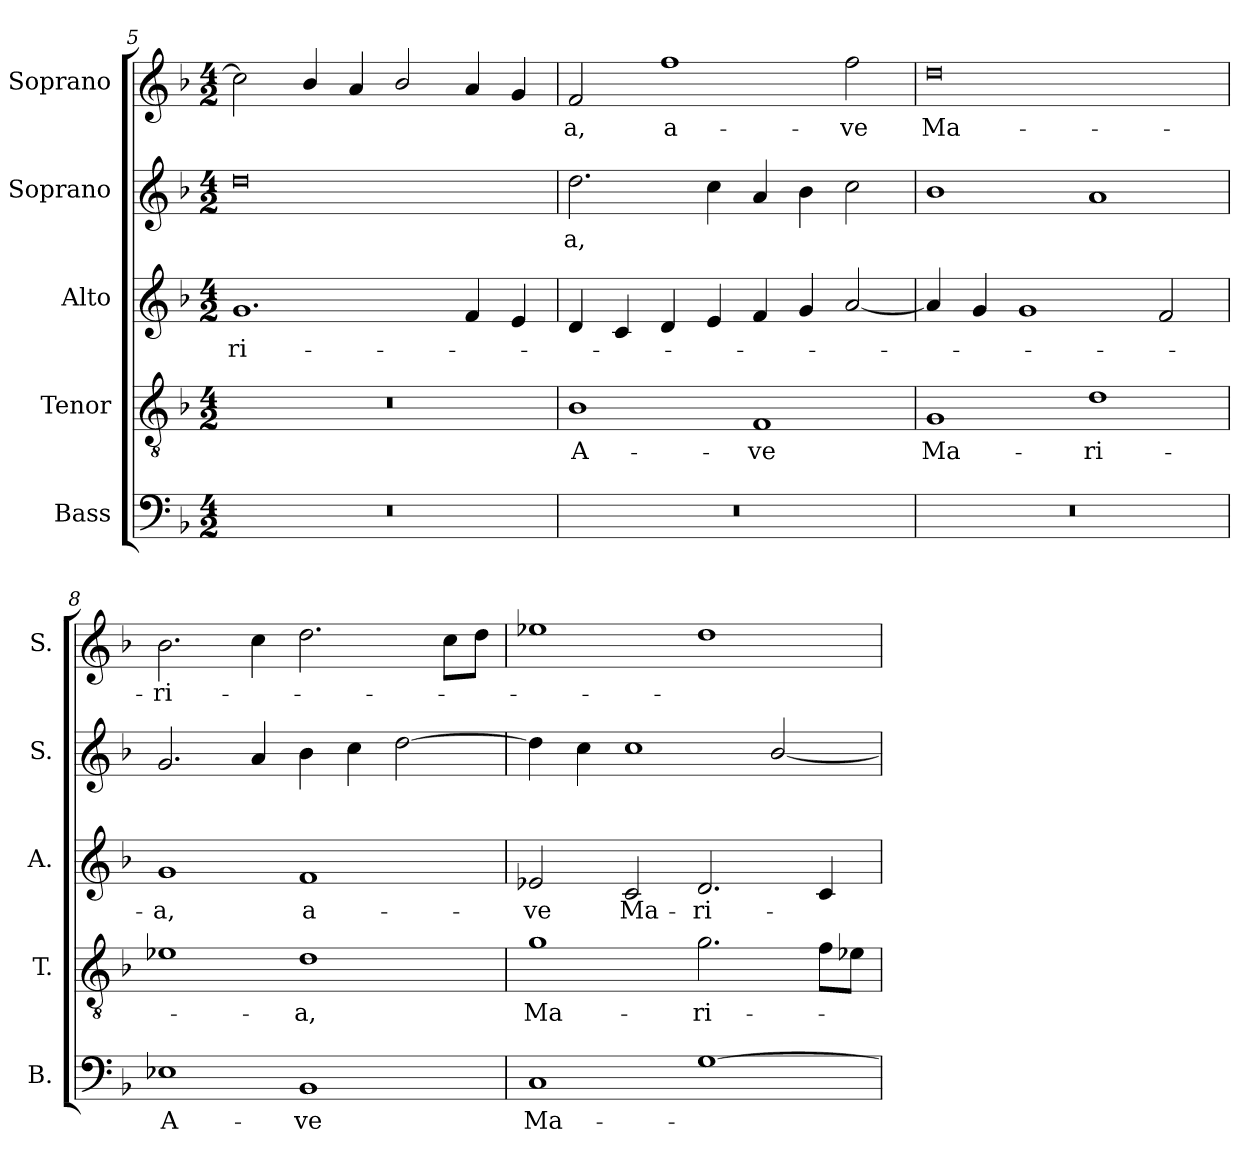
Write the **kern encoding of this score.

**kern	**text	**kern	**text	**kern	**text	**kern	**text	**kern	**text
*part5	*part5	*part4	*part4	*part3	*part3	*part2	*part2	*part1	*part1
*staff5	*staff5	*staff4	*staff4	*staff3	*staff3	*staff2	*staff2	*staff1	*staff1
*I"Bass	*	*I"Tenor	*	*I"Alto	*	*I"Soprano	*	*I"Soprano	*
*I'B.	*	*I'T.	*	*I'A.	*	*I'S.	*	*I'S.	*
*clefF4	*	*clefGv2	*	*clefG2	*	*clefG2	*	*clefG2	*
*	*	*ITrd7c12	*	*	*	*	*	*	*
*k[b-]	*	*k[b-]	*	*k[b-]	*	*k[b-]	*	*k[b-]	*
*F:	*	*F:	*	*F:	*	*F:	*	*F:	*
*M4/2	*	*M4/2	*	*M4/2	*	*M4/2	*	*M4/2	*
=5	=5	=5	=5	=5	=5	=5	=5	=5	=5
!LO:N:vis=1	!	!LO:N:vis=1	!	!	!	!	!	!	!
!	!	!	!	!	!LO:LY:b:color=#000000	!	!	!	!
0r	.	0r	.	1.gi	-ri-	0ddi	.	2cci\]	.
.	.	.	.	.	.	.	.	4b-i/	.
.	.	.	.	.	.	.	.	4ai/	.
.	.	.	.	.	.	.	.	2b-i/	.
.	.	.	.	4fi/	.	.	.	4ai/	.
.	.	.	.	4ei/	.	.	.	4gi/	.
=6	=6	=6	=6	=6	=6	=6	=6	=6	=6
!LO:N:vis=1	!	!	!	!	!	!	!	!	!
!	!	!	!LO:LY:b:color=#000000	!	!	!	!	!	!
!	!	!	!	!	!	!	!LO:LY:b:color=#000000	!	!
!	!	!	!	!	!	!	!	!	!LO:LY:b:color=#000000
0r	.	1BB-i	A-	4di/	.	2.ddi\	-a,	2fi/	-a,
.	.	.	.	4ci/	.	.	.	.	.
!	!	!	!	!	!	!	!	!	!LO:LY:b:color=#000000
.	.	.	.	4di/	.	.	.	1ffi	a-
.	.	.	.	4ei/	.	4cci\	.	.	.
!	!	!	!LO:LY:b:color=#000000	!	!	!	!	!	!
.	.	1FFi	-ve	4fi/	.	4ai/	.	.	.
.	.	.	.	4gi/	.	4b-i\	.	.	.
!	!	!	!	!	!	!	!	!	!LO:LY:b:color=#000000
.	.	.	.	[2ai/	.	2cci\	.	2ffi\	-ve
!!LO:LB:g=z
=7	=7	=7	=7	=7	=7	=7	=7	=7	=7
!LO:N:vis=1	!	!	!	!	!	!	!	!	!
!	!	!	!LO:LY:b:color=#000000	!	!	!	!	!	!
!	!	!	!	!	!	!	!	!	!LO:LY:b:color=#000000
0r	.	1GGi	Ma-	4ai/]	.	1b-i	.	0ddi	Ma-
.	.	.	.	4gi/	.	.	.	.	.
.	.	.	.	1gi	.	.	.	.	.
!	!	!	!LO:LY:b:color=#000000	!	!	!	!	!	!
.	.	1Di	-ri-	.	.	1ai	.	.	.
.	.	.	.	2fi/	.	.	.	.	.
=8	=8	=8	=8	=8	=8	=8	=8	=8	=8
!	!LO:LY:b:color=#000000	!	!	!	!	!	!	!	!
!	!	!	!	!	!LO:LY:b:color=#000000	!	!	!	!
!	!	!	!	!	!	!	!	!	!LO:LY:b:color=#000000
1E-Xi	A-	1E-Xi	.	1gi	-a,	2.gi/	.	2.b-i\	-ri-
.	.	.	.	.	.	4ai/	.	4cci\	.
!	!LO:LY:b:color=#000000	!	!	!	!	!	!	!	!
!	!	!	!LO:LY:b:color=#000000	!	!	!	!	!	!
!	!	!	!	!	!LO:LY:b:color=#000000	!	!	!	!
1BB-i	-ve	1Di	-a,	1fi	a-	4b-i\	.	2.ddi\	.
.	.	.	.	.	.	4cci\	.	.	.
.	.	.	.	.	.	[2ddi\	.	.	.
.	.	.	.	.	.	.	.	8cci\L	.
.	.	.	.	.	.	.	.	8ddi\J	.
=9	=9	=9	=9	=9	=9	=9	=9	=9	=9
!	!LO:LY:b:color=#000000	!	!	!	!	!	!	!	!
!	!	!	!LO:LY:b:color=#000000	!	!	!	!	!	!
!	!	!	!	!	!LO:LY:b:color=#000000	!	!	!	!
1Ci	Ma-	1Gi	Ma-	2e-Xi/	-ve	4ddi\]	.	1ee-Xi	.
.	.	.	.	.	.	4cci\	.	.	.
!	!	!	!	!	!LO:LY:b:color=#000000	!	!	!	!
.	.	.	.	2ci/	Ma-	1cci	.	.	.
!	!	!	!LO:LY:b:color=#000000	!	!	!	!	!	!
!	!	!	!	!	!LO:LY:b:color=#000000	!	!	!	!
[1Gi	.	2.Gi\	-ri-	2.di/	-ri-	.	.	1ddi	.
.	.	.	.	.	.	[2b-i/	.	.	.
.	.	8Fi\L	.	4ci/	.	.	.	.	.
.	.	8E-Xi\J	.	.	.	.	.	.	.
=	=	=	=	=	=	=	=	=	=
*-	*-	*-	*-	*-	*-	*-	*-	*-	*-
